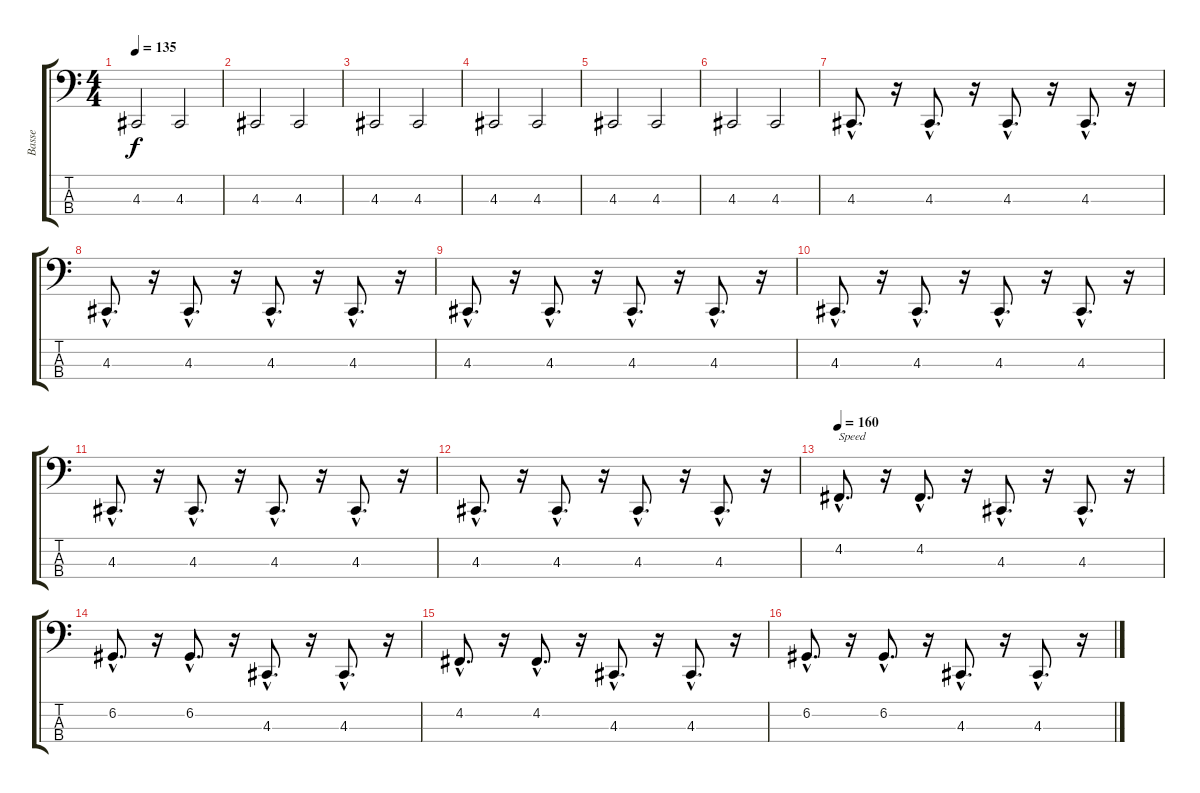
\track ("Basse" "Basse") {instrument electricbassfinger}
\staff {score tabs}
\tuning (G1 D1 A0 E0) {hide}
\ts (4 4)
\tempo 135
\clef f4
\ks c
4.3.2{dy f} 4.3.2 |
4.3.2 4.3.2 |
4.3.2 4.3.2 |
4.3.2 4.3.2 |
4.3.2 4.3.2 |
4.3.2 4.3.2 |
4.3{hac}.8{d} r.16 4.3{hac}.8{d} r.16 4.3{hac}.8{d} r.16 4.3{hac}.8{d} r.16 |
4.3{hac}.8{d} r.16 4.3{hac}.8{d} r.16 4.3{hac}.8{d} r.16 4.3{hac}.8{d} r.16 |
4.3{hac}.8{d} r.16 4.3{hac}.8{d} r.16 4.3{hac}.8{d} r.16 4.3{hac}.8{d} r.16 |
4.3{hac}.8{d} r.16 4.3{hac}.8{d} r.16 4.3{hac}.8{d} r.16 4.3{hac}.8{d} r.16 |
4.3{hac}.8{d} r.16 4.3{hac}.8{d} r.16 4.3{hac}.8{d} r.16 4.3{hac}.8{d} r.16 |
4.3{hac}.8{d} r.16 4.3{hac}.8{d} r.16 4.3{hac}.8{d} r.16 4.3{hac}.8{d} r.16 |
\tempo 160
4.2{hac}.8{d txt "Speed"} r.16 4.2{hac}.8{d} r.16 4.3{hac}.8{d} r.16 4.3{hac}.8{d} r.16 |
6.2{hac}.8{d} r.16 6.2{hac}.8{d} r.16 4.3{hac}.8{d} r.16 4.3{hac}.8{d} r.16 |
4.2{hac}.8{d} r.16 4.2{hac}.8{d} r.16 4.3{hac}.8{d} r.16 4.3{hac}.8{d} r.16 |
6.2{hac}.8{d} r.16 6.2{hac}.8{d} r.16 4.3{hac}.8{d} r.16 4.3{hac}.8{d} r.16
